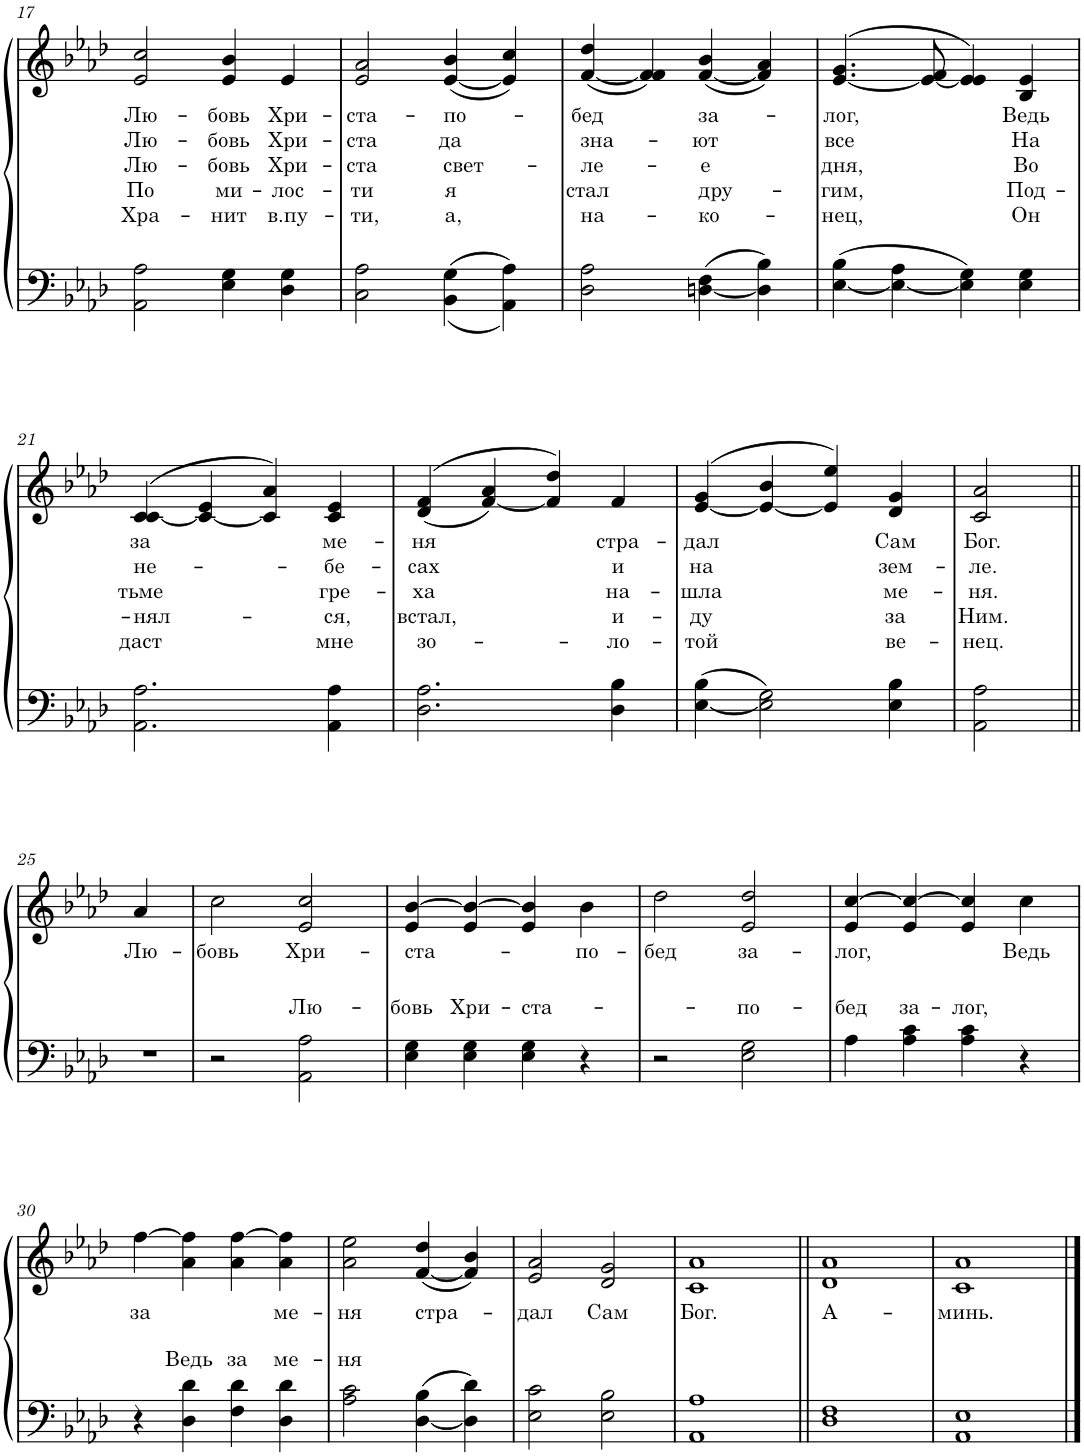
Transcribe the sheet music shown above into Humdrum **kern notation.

**kern	**text	**kern	**text	**text	**text	**text	**text
*part1	*part1	*part1	*part1	*part1	*part1	*part1	*part1
*staff2	*staff2	*staff1	*staff1	*staff1	*staff1	*staff1	*staff1
*I"Piano	*	*	*	*	*	*	*
*I'Pno.	*	*	*	*	*	*	*
!!LO:PB:g=z
*clefF4	*	*clefG2	*	*	*	*	*
*k[b-e-a-d-]	*	*k[b-e-a-d-]	*	*	*	*	*
*M4/4	*	*M4/4	*	*	*	*	*
=17	=17	=17	=17	=17	=17	=17	=17
!	!	!	!LO:LY:b	!LO:LY:b	!LO:LY:b	!LO:LY:b	!LO:LY:b
2AA-\ 2A-\	.	2e-/ 2cc/	Лю-	Лю-	Лю-	По	Хра-
!	!	!	!LO:LY:b	!LO:LY:b	!LO:LY:b	!LO:LY:b	!LO:LY:b
4E-\ 4G\	.	4e-/ 4b-/	-бовь	-бовь	-бовь	ми-	-нит
!	!	!	!LO:LY:b	!LO:LY:b	!LO:LY:b	!LO:LY:b	!LO:LY:b
4D-\ 4G\	.	4e-/	Хри-	Хри-	Хри-	-лос-	в.пу-
=18	=18	=18	=18	=18	=18	=18	=18
!	!	!	!LO:LY:b	!LO:LY:b	!LO:LY:b	!LO:LY:b	!LO:LY:b
2C\ 2A-\	.	2e-/ 2a-/	-ста-	-ста	-ста	-ти	-ти,
!	!	!	!LO:LY:b	!LO:LY:b	!LO:LY:b	!LO:LY:b	!LO:LY:b
4BB-\ 4G\	.	([4e-/ 4b-/	-по-	да	свет-	я	а,
4AA-\ 4A-\	.	4e-/] 4cc/)	.	.	.	.	.
=19	=19	=19	=19	=19	=19	=19	=19
!	!	!	!LO:LY:b	!LO:LY:b	!LO:LY:b	!LO:LY:b	!LO:LY:b
2D-\ 2A-\	.	([4f/ 4dd-/	-бед	зна-	-ле-	стал	на-
.	.	4f/] 4f/)	.	.	.	.	.
!	!	!	!LO:LY:b	!LO:LY:b	!LO:LY:b	!LO:LY:b	!LO:LY:b
[4Dn\ 4F\	.	([4f/ 4b-/	за-	-ют	-е	дру-	-ко-
4D\] 4B-\	.	4f/] 4a-/)	.	.	.	.	.
=20	=20	=20	=20	=20	=20	=20	=20
!	!	!	!LO:LY:b	!LO:LY:b	!LO:LY:b	!LO:LY:b	!LO:LY:b
[4E-\ 4B-\	.	(>[4.e-/ 4.g/	-лог,	все	дня,	-гим,	-нец,
4E-\_ 4A-\	.	.	.	.	.	.	.
.	.	8e-/_ 8f/	.	.	.	.	.
4E-\] 4G\	.	4e-/] 4e-/)	.	.	.	.	.
!	!	!	!LO:LY:b	!LO:LY:b	!LO:LY:b	!LO:LY:b	!LO:LY:b
4E-\ 4G\	.	4B-/ 4e-/	Ведь	На	Во	Под-	Он
!!LO:LB:g=z
=21	=21	=21	=21	=21	=21	=21	=21
!	!	!	!LO:LY:b	!LO:LY:b	!LO:LY:b	!LO:LY:b	!LO:LY:b
2.AA-\ 2.A-\	.	(>4c/ [<4c/	за	не-	тьме	-нял-	даст
.	.	4c/_ 4e-/	.	.	.	.	.
.	.	4c/] 4a-/)	.	.	.	.	.
!	!	!	!LO:LY:b	!LO:LY:b	!LO:LY:b	!LO:LY:b	!LO:LY:b
4AA-\ 4A-\	.	4c/ 4e-/	ме-	-бе-	гре-	-ся,	мне
=22	=22	=22	=22	=22	=22	=22	=22
!	!	!	!LO:LY:b	!LO:LY:b	!LO:LY:b	!LO:LY:b	!LO:LY:b
2.D-\ 2.A-\	.	((>4d-/ 4f/	-ня	-сах	-ха	встал,	зо-
.	.	[4f/ 4a-/)	.	.	.	.	.
.	.	4f/] 4dd-/)	.	.	.	.	.
!	!	!	!LO:LY:b	!LO:LY:b	!LO:LY:b	!LO:LY:b	!LO:LY:b
4D-\ 4B-\	.	4f/	стра-	и	на-	и-	-ло-
=23	=23	=23	=23	=23	=23	=23	=23
!	!	!	!LO:LY:b	!LO:LY:b	!LO:LY:b	!LO:LY:b	!LO:LY:b
[4E-\ 4B-\	.	(>[4e-/ 4g/	-дал	на	-шла	-ду	-той
2E-\] 2G\	.	4e-/_ 4b-/	.	.	.	.	.
.	.	4e-/] 4ee-/)	.	.	.	.	.
!	!	!	!LO:LY:b	!LO:LY:b	!LO:LY:b	!LO:LY:b	!LO:LY:b
4E-\ 4B-\	.	4d-/ 4g/	Сам	зем-	ме-	за	ве-
=24	=24	=24	=24	=24	=24	=24	=24
!	!	!	!LO:LY:b	!LO:LY:b	!LO:LY:b	!LO:LY:b	!LO:LY:b
2AA-\ 2A-\	.	2c/ 2a-/	Бог.	-ле.	-ня.	Ним.	-нец.
!!LO:LB:g=z
=25||	=25||	=25||	=25||	=25||	=25||	=25||	=25||
!	!	!	!LO:LY:b	!	!	!	!
1r	.	4a-/	Лю-	.	.	.	.
.	.	2.ryy	.	.	.	.	.
=26	=26	=26	=26	=26	=26	=26	=26
!	!	!	!LO:LY:b	!	!	!	!
2r	.	2cc\	-бовь	.	.	.	.
!	!LO:LY:a	!	!LO:LY:b	!	!	!	!
2AA-\ 2A-\	Лю-	2e-/ 2cc/	Хри-	.	.	.	.
=27	=27	=27	=27	=27	=27	=27	=27
!	!LO:LY:a	!	!LO:LY:b	!	!	!	!
4E-\ 4G\	-бовь	4e-/ [4b-/	-ста-	.	.	.	.
!	!LO:LY:a	!	!	!	!	!	!
4E-\ 4G\	Хри-	4e-/ 4b-/_	.	.	.	.	.
!	!LO:LY:a	!	!	!	!	!	!
4E-\ 4G\	-ста-	4e-/ 4b-/]	.	.	.	.	.
!	!	!	!LO:LY:b	!	!	!	!
4r	.	4b-\	-по-	.	.	.	.
=28	=28	=28	=28	=28	=28	=28	=28
!	!	!	!LO:LY:b	!	!	!	!
2r	.	2dd-\	-бед	.	.	.	.
!	!LO:LY:a	!	!LO:LY:b	!	!	!	!
2E-\ 2G\	-по-	2e-/ 2dd-/	за-	.	.	.	.
=29	=29	=29	=29	=29	=29	=29	=29
!	!LO:LY:a	!	!LO:LY:b	!	!	!	!
4A-\	-бед	4e-/ [4cc/	-лог,	.	.	.	.
!	!LO:LY:a	!	!	!	!	!	!
4A-\ 4c\	за-	4e-/ 4cc/_	.	.	.	.	.
!	!LO:LY:a	!	!	!	!	!	!
4A-\ 4c\	-лог,	4e-/ 4cc/]	.	.	.	.	.
!	!	!	!LO:LY:b	!	!	!	!
4r	.	4cc\	Ведь	.	.	.	.
!!LO:LB:g=z
=30	=30	=30	=30	=30	=30	=30	=30
!	!	!	!LO:LY:b	!	!	!	!
4r	.	[4ff\	за	.	.	.	.
!	!LO:LY:a	!	!	!	!	!	!
4D-\ 4d-\	Ведь	4a-\ 4ff\]	.	.	.	.	.
!	!LO:LY:a	!	!	!	!	!	!
4F\ 4d-\	за	4a-\ [4ff\	.	.	.	.	.
!	!LO:LY:a	!	!LO:LY:b	!	!	!	!
4D-\ 4d-\	ме-	4a-\ 4ff\]	ме-	.	.	.	.
=31	=31	=31	=31	=31	=31	=31	=31
!	!LO:LY:a	!	!LO:LY:b	!	!	!	!
2A-\ 2c\	-ня	2a-\ 2ee-\	-ня	.	.	.	.
!	!	!	!LO:LY:b	!	!	!	!
[4D-\ 4B-\	.	([4f/ 4dd-/	стра-	.	.	.	.
4D-\] 4d-\	.	4f/] 4b-/)	.	.	.	.	.
=32	=32	=32	=32	=32	=32	=32	=32
!	!	!	!LO:LY:b	!	!	!	!
2E-\ 2c\	.	2e-/ 2a-/	-дал	.	.	.	.
!	!	!	!LO:LY:b	!	!	!	!
2E-\ 2B-\	.	2d-/ 2g/	Сам	.	.	.	.
=33	=33	=33	=33	=33	=33	=33	=33
!	!	!	!LO:LY:b	!	!	!	!
1AA- 1A-	.	1c 1a-	Бог.	.	.	.	.
=34||	=34||	=34||	=34||	=34||	=34||	=34||	=34||
!	!	!	!LO:LY:b	!	!	!	!
1D- 1F	.	1d- 1a-	А-	.	.	.	.
=35	=35	=35	=35	=35	=35	=35	=35
!	!	!	!LO:LY:b	!	!	!	!
1AA- 1E-	.	1c 1a-	-минь.	.	.	.	.
==	==	==	==	==	==	==	==
*-	*-	*-	*-	*-	*-	*-	*-
